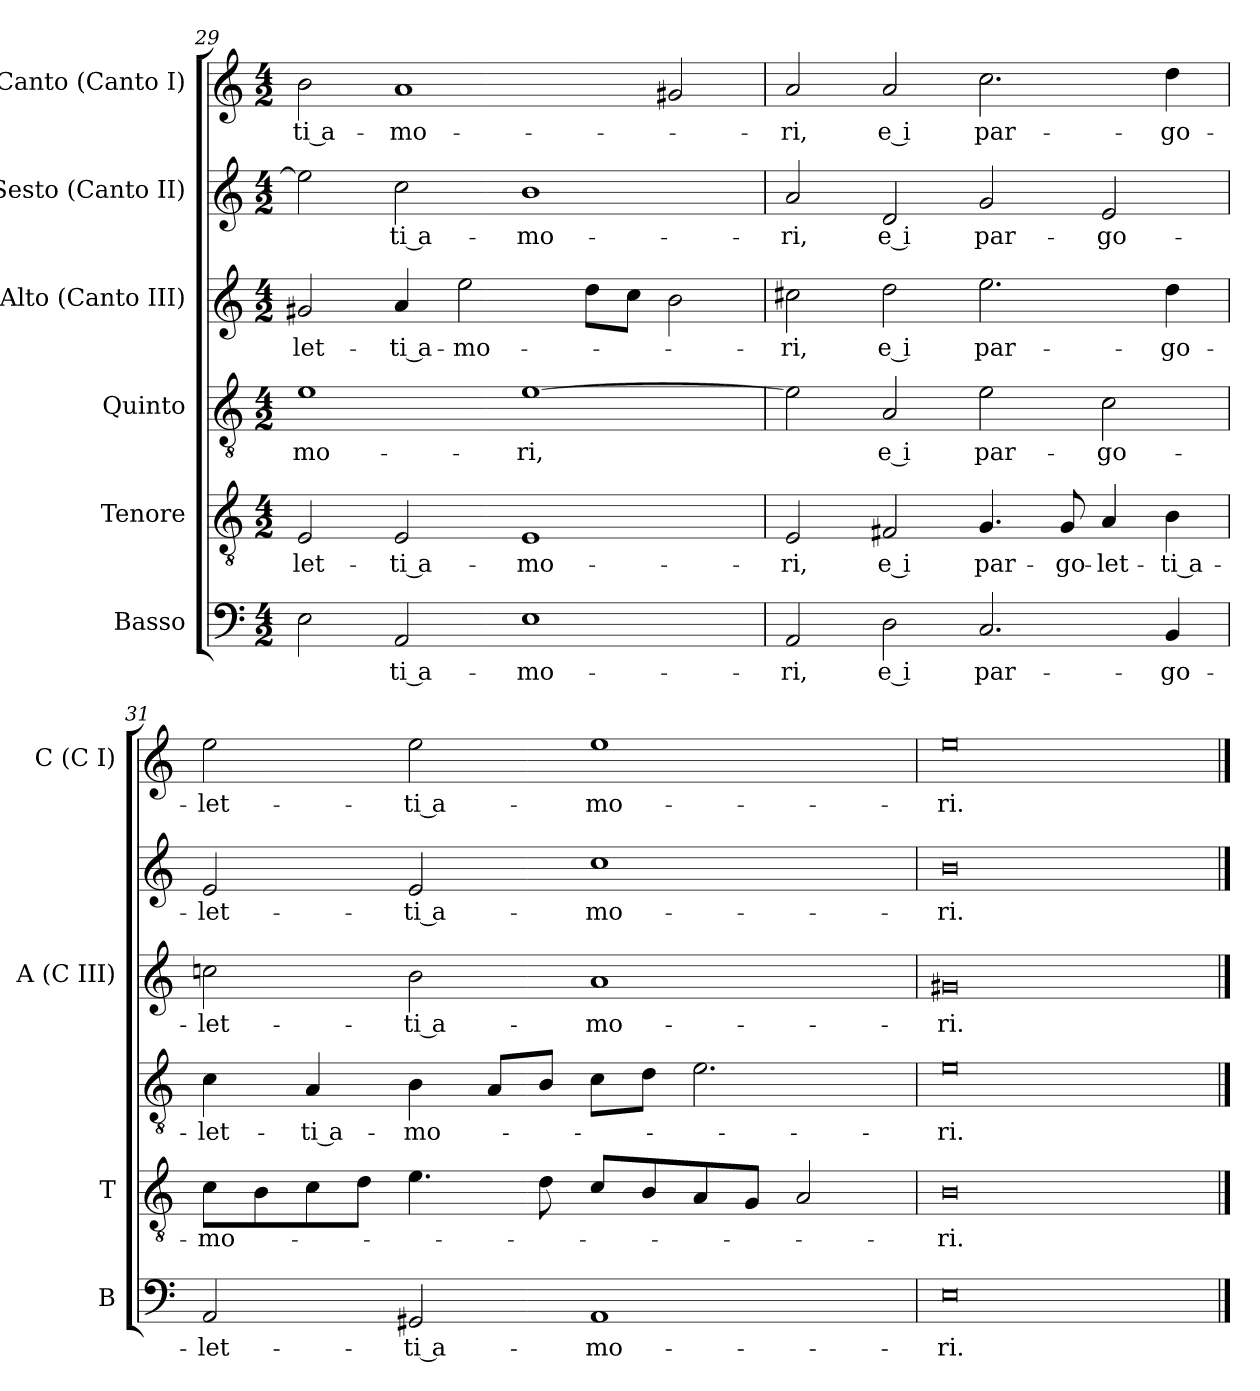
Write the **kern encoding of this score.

**kern	**text	**kern	**text	**kern	**text	**kern	**text	**kern	**text	**kern	**text
*part6	*part6	*part5	*part5	*part4	*part4	*part3	*part3	*part2	*part2	*part1	*part1
*staff6	*staff6	*staff5	*staff5	*staff4	*staff4	*staff3	*staff3	*staff2	*staff2	*staff1	*staff1
*I"Basso	*	*I"Tenore	*	*I"Quinto	*	*I"Alto (Canto III)	*	*I"Sesto (Canto II)	*	*I"Canto (Canto I)	*
*I'B	*	*I'T	*	*	*	*I'A (C III)	*	*	*	*I'C (C I)	*
*clefF4	*	*clefGv2	*	*clefGv2	*	*clefG2	*	*clefG2	*	*clefG2	*
*k[]	*	*k[]	*	*k[]	*	*k[]	*	*k[]	*	*k[]	*
*C:	*	*C:	*	*C:	*	*C:	*	*C:	*	*C:	*
*M4/2	*	*M4/2	*	*M4/2	*	*M4/2	*	*M4/2	*	*M4/2	*
=29	=29	=29	=29	=29	=29	=29	=29	=29	=29	=29	=29
2E	.	2E	-let-	1e	-mo-	2g#X	-let-	2ee]	.	2b	-ti a-
2AA	-ti a-	2E	-ti a-	.	.	4a	-ti a-	2cc	-ti a-	1a	-mo-
.	.	.	.	.	.	2ee	-mo-	.	.	.	.
1E	-mo-	1E	-mo-	[1e	-ri,	.	.	1b	-mo-	.	.
.	.	.	.	.	.	8ddL	.	.	.	.	.
.	.	.	.	.	.	8ccJ	.	.	.	.	.
.	.	.	.	.	.	2b	.	.	.	2g#X	.
=30	=30	=30	=30	=30	=30	=30	=30	=30	=30	=30	=30
2AA	-ri,	2E	-ri,	2e]	.	2cc#X	-ri,	2a	-ri,	2a	-ri,
2D	e i	2F#X	e i	2A	e i	2dd	e i	2d	e i	2a	e i
2.C	par-	4.G	par-	2e	par-	2.ee	par-	2g	par-	2.cc	par-
.	.	8G	-go-	.	.	.	.	.	.	.	.
.	.	4A	-let-	2c	-go-	.	.	2e	-go-	.	.
4BB	-go-	4B	-ti a-	.	.	4dd	-go-	.	.	4dd	-go-
=31	=31	=31	=31	=31	=31	=31	=31	=31	=31	=31	=31
2AA	-let-	8cL	-mo-	4c	-let-	2ccn	-let-	2e	-let-	2ee	-let-
.	.	8B	.	.	.	.	.	.	.	.	.
.	.	8c	.	4A	-ti a-	.	.	.	.	.	.
.	.	8dJ	.	.	.	.	.	.	.	.	.
2GG#X	-ti a-	4.e	.	4B	-mo-	2b	-ti a-	2e	-ti a-	2ee	-ti a-
.	.	.	.	8AL	.	.	.	.	.	.	.
.	.	8d	.	8BJ	.	.	.	.	.	.	.
1AA	-mo-	8cL	.	8cL	.	1a	-mo-	1cc	-mo-	1ee	-mo-
.	.	8B	.	8dJ	.	.	.	.	.	.	.
.	.	8A	.	2.e	.	.	.	.	.	.	.
.	.	8GJ	.	.	.	.	.	.	.	.	.
.	.	2A	.	.	.	.	.	.	.	.	.
=32	=32	=32	=32	=32	=32	=32	=32	=32	=32	=32	=32
0E	-ri.	0B	-ri.	0e	-ri.	0g#X	-ri.	0b	-ri.	0ee	-ri.
==	==	==	==	==	==	==	==	==	==	==	==
*-	*-	*-	*-	*-	*-	*-	*-	*-	*-	*-	*-
